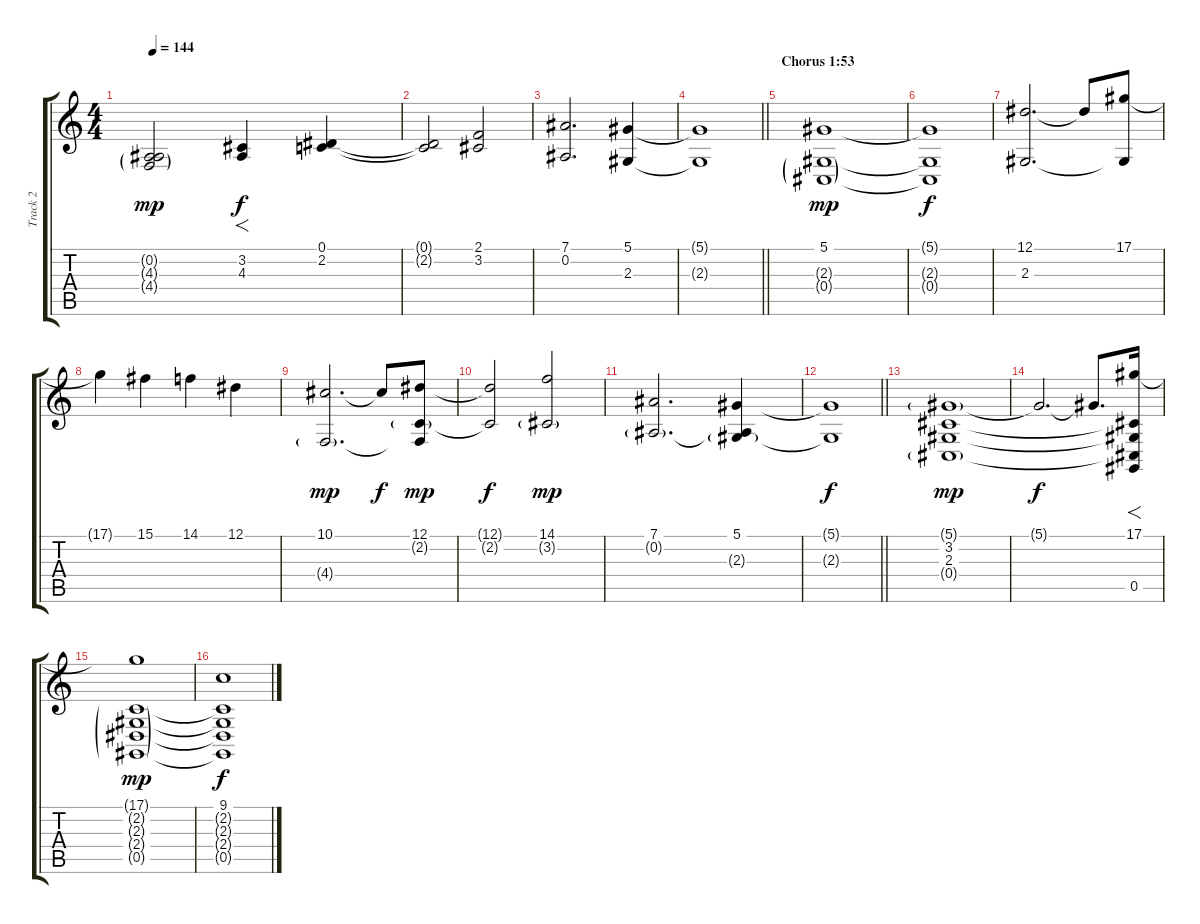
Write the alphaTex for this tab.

\track ("Track 2" "Track 2") {instrument tremolostrings}
\staff {score tabs}
\tuning (Eb4 Bb3 Gb3 Db3 Ab2 Eb2) {hide}
\ts (4 4)
\tempo 144
\clef g2
\ks c
(0.2{g} 4.3{g} 4.4{g}).2{dy mp} (3.2 4.3).4{f dy f} (0.1 2.2).4 |
(0.1{t} 2.2{t}).2 (2.1 3.2).2 |
(7.1 0.2).2{d} (5.1 2.3).4 |
\barLineRight lightlight
(5.1{t} 2.3{t}).1 |
\section ("" "Chorus 1:53")
(5.1 2.3{g} 0.4{g}).1{dy mp} |
(5.1{t} 2.3{t} 0.4{t}).1{dy f} |
(12.1 2.3).2{d} 12.1{t}.8 (17.1 2.3{t}).8 |
17.1{t}.4 15.1.4 14.1.4 12.1.4 |
(10.1 4.4{g}).2{d dy mp} 10.1{t}.8{dy f} (12.1 2.2{g} 4.4{t}).8{dy mp} |
(12.1{t} 2.2{t}).2{dy f} (14.1 3.2{g}).2{dy mp} |
(7.1 0.2{g}).2{d} (5.1 0.2{t} 2.3{g}).4 |
\barLineRight lightlight
(5.1{t} 2.3{t}).1{dy f} |
(5.1{g} 3.2 2.3 0.4{g}).1{dy mp} |
5.1{t}.2{d dy f} 5.1{t}.8{d} (17.1 3.2{t} 2.3{t} 0.4{t} 0.5).16{f} |
(17.1{t} 2.2{g} 2.3{g} 2.4{g} 0.5{g}).1{dy mp} |
(9.1 2.2{t} 2.3{t} 2.4{t} 0.5{t}).1{dy f}
